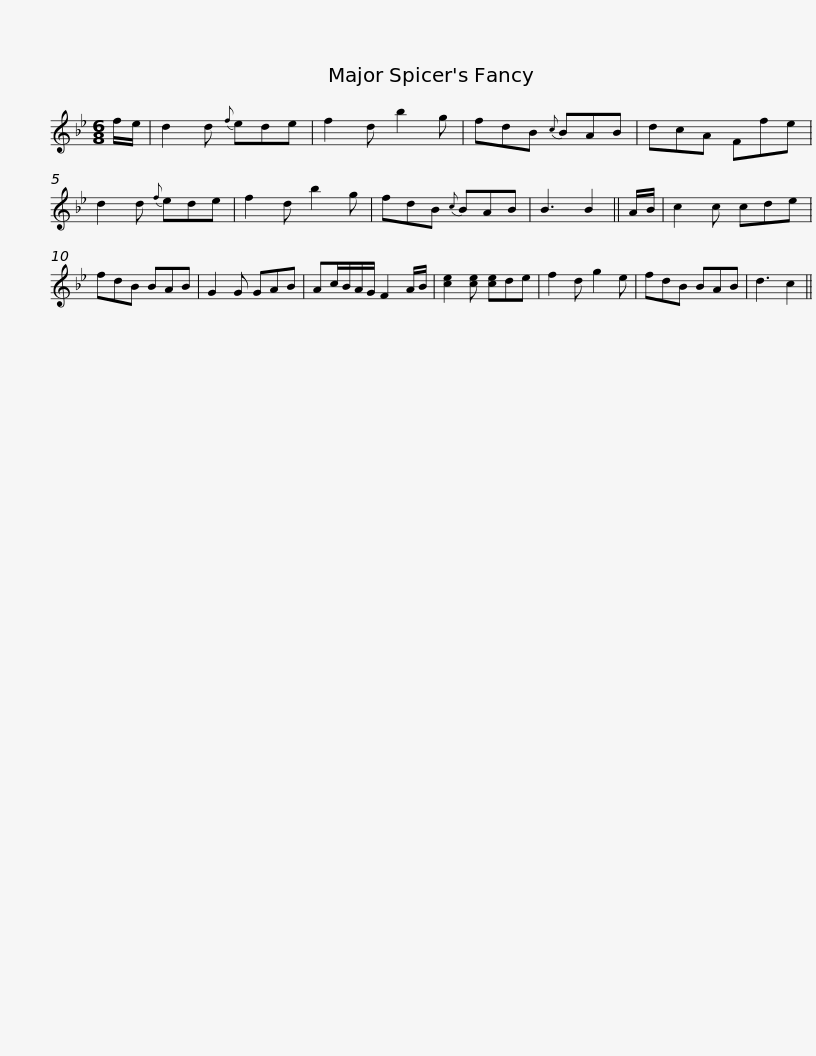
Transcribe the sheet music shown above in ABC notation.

X:1
L:1/8
M:6/8
I:linebreak $
K:Bb
V:1 treble
V:1
 f/e/ | d2 d{f} ede | f2 d b2 g | fdB{c} BAB | dcA Ffe | %5
 d2 d{f} ede | f2 d b2 g | fdB{c} BAB |$ B3 B2 || A/B/ | %10
 c2 c cde | fdB BAB | G2 G GAB | Ac/B/A/G/ F2 A/B/ | [ce]2 [ce] [ce]de | %15
 f2 d g2 e | fdB BAB |$ d3 c2 || %18
